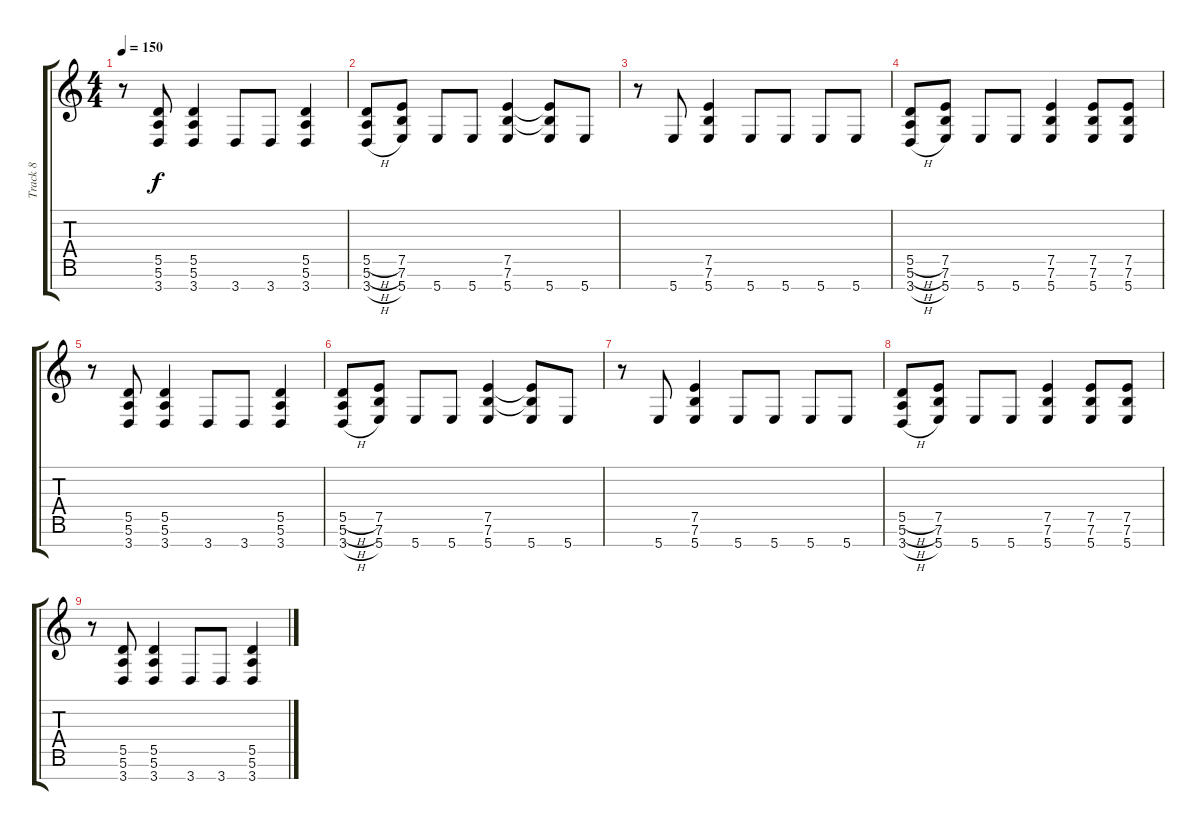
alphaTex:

\track ("Track 8" "Track 8") {instrument distortionguitar}
\staff {score tabs}
\tuning (E4 B3 G3 D3 A2 E2 B1) {hide}
\ts (4 4)
\tempo 150
\clef g2
\ks c
r.8{dy f} (5.5 5.6 3.7).8 (5.5 5.6 3.7).4 3.7.8 3.7.8 (5.5 5.6 3.7).4 |
(5.5{h} 5.6{h} 3.7{h}).8 (7.5 7.6 5.7).8 5.7.8 5.7.8 (7.5 7.6 5.7).4 (7.5{t} 7.6{t} 5.7).8 5.7.8 |
r.8 5.7.8 (7.5 7.6 5.7).4 5.7.8 5.7.8 5.7.8 5.7.8 |
(5.5{h} 5.6{h} 3.7{h}).8 (7.5 7.6 5.7).8 5.7.8 5.7.8 (7.5 7.6 5.7).4 (7.5 7.6 5.7).8 (7.5 7.6 5.7).8 |
r.8 (5.5 5.6 3.7).8 (5.5 5.6 3.7).4 3.7.8 3.7.8 (5.5 5.6 3.7).4 |
(5.5{h} 5.6{h} 3.7{h}).8 (7.5 7.6 5.7).8 5.7.8 5.7.8 (7.5 7.6 5.7).4 (7.5{t} 7.6{t} 5.7).8 5.7.8 |
r.8 5.7.8 (7.5 7.6 5.7).4 5.7.8 5.7.8 5.7.8 5.7.8 |
(5.5{h} 5.6{h} 3.7{h}).8 (7.5 7.6 5.7).8 5.7.8 5.7.8 (7.5 7.6 5.7).4 (7.5 7.6 5.7).8 (7.5 7.6 5.7).8 |
r.8 (5.5 5.6 3.7).8 (5.5 5.6 3.7).4 3.7.8 3.7.8 (5.5 5.6 3.7).4
